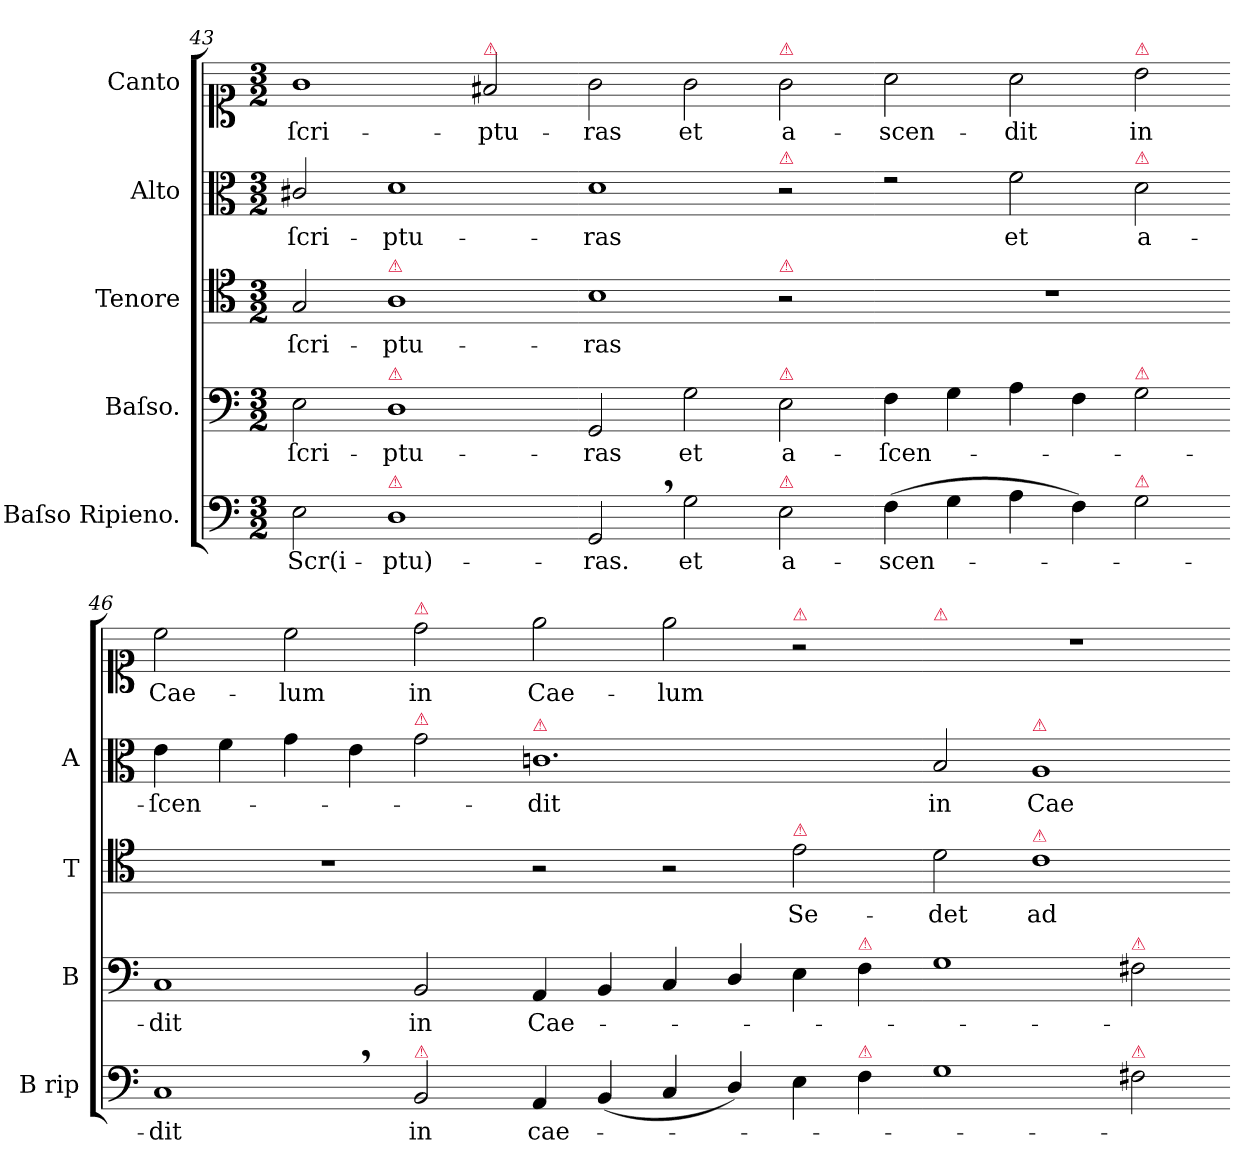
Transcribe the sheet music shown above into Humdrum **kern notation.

**kern	**text	**kern	**text	**kern	**text	**kern	**text	**kern	**text
*part5	*part5	*part4	*part4	*part3	*part3	*part2	*part2	*part1	*part1
*staff5	*staff5	*staff4	*staff4	*staff3	*staff3	*staff2	*staff2	*staff1	*staff1
*I"Baſso Ripieno.	*	*I"Baſso.	*	*I"Tenore	*	*I"Alto	*	*I"Canto	*
*I'B rip	*	*I'B	*	*I'T	*	*I'A	*	*	*
*clefF4	*	*clefF4	*	*clefC4	*	*clefC3	*	*clefC1	*
*k[]	*	*k[]	*	*k[]	*	*k[]	*	*k[]	*
*M3/2	*	*M3/2	*	*M3/2	*	*M3/2	*	*M3/2	*
=43	=43	=43	=43	=43	=43	=43	=43	=43	=43
2E\	Scr(i-	2E\	ſcri-	2G/	ſcri-	2c#X/	ſcri-	1g	ſcri-
!	!	!	!	!LO:TX:a:color=crimson:t=⚠	!	!	!	!	!
!	!	!LO:TX:a:color=crimson:t=⚠	!	!	!	!	!	!	!
!LO:TX:a:color=crimson:t=⚠	!	!	!	!	!	!	!	!	!
1D	-ptu)-	1D	-ptu-	1A	-ptu-	1d	-ptu-	.	.
!	!	!	!	!	!	!	!	!LO:TX:a:color=crimson:t=⚠	!
.	.	.	.	.	.	.	.	2f#X/	-ptu-
=44-	=44-	=44-	=44-	=44-	=44-	=44-	=44-	=44-	=44-
2GG,</	-ras.	2GG/	-ras	1B	-ras	1d	-ras	2g\	-ras
2G\	et	2G\	et	.	.	.	.	2g\	et
!	!	!	!	!	!	!	!	!LO:TX:a:color=crimson:t=⚠	!
!	!	!	!	!	!	!LO:TX:a:color=crimson:t=⚠	!	!	!
!	!	!	!	!LO:TX:a:color=crimson:t=⚠	!	!	!	!	!
!	!	!LO:TX:a:color=crimson:t=⚠	!	!	!	!	!	!	!
!LO:TX:a:color=crimson:t=⚠	!	!	!	!	!	!	!	!	!
2E\	a-	2E\	a-	2r	.	2r	.	2g\	a-
=45-	=45-	=45-	=45-	=45-	=45-	=45-	=45-	=45-	=45-
(4F\	-scen-	4F\	-ſcen-	1.r	.	2re	.	2a\	-scen-
4G\	.	4G\	.	.	.	.	.	.	.
4A\	.	4A\	.	.	.	2f\	et	2a\	-dit
4F\)	.	4F\	.	.	.	.	.	.	.
!	!	!	!	!	!	!	!	!LO:TX:a:color=crimson:t=⚠	!
!	!	!	!	!	!	!LO:TX:a:color=crimson:t=⚠	!	!	!
!	!	!LO:TX:a:color=crimson:t=⚠	!	!	!	!	!	!	!
!LO:TX:a:color=crimson:t=⚠	!	!	!	!	!	!	!	!	!
2G\	.	2G\	.	.	.	2d\	a-	2b\	in
=46-	=46-	=46-	=46-	=46-	=46-	=46-	=46-	=46-	=46-
1C,<	-dit	1C	-dit	1.r	.	4e\	-ſcen-	2cc\	Cae-
.	.	.	.	.	.	4f\	.	.	.
.	.	.	.	.	.	4g\	.	2cc\	-lum
.	.	.	.	.	.	4e\	.	.	.
!	!	!	!	!	!	!	!	!LO:TX:a:color=crimson:t=⚠	!
!	!	!	!	!	!	!LO:TX:a:color=crimson:t=⚠	!	!	!
!LO:TX:a:color=crimson:t=⚠	!	!	!	!	!	!	!	!	!
2BB/	in	2BB/	in	.	.	2g\	.	2dd\	in
=47-	=47-	=47-	=47-	=47-	=47-	=47-	=47-	=47-	=47-
!	!	!	!	!	!	!LO:TX:a:color=crimson:t=⚠	!	!	!
4AA/	cae-	4AA/	Cae-	2r	.	1.cn	dit	2ee\	Cae-
(4BB/	.	4BB/	.	.	.	.	.	.	.
4C/	.	4C/	.	2r	.	.	.	2ee\	-lum
4D/)	.	4D/	.	.	.	.	.	.	.
!	!	!	!	!	!	!	!	!LO:TX:a:color=crimson:t=⚠	!
!	!	!	!	!LO:TX:a:color=crimson:t=⚠	!	!	!	!	!
4E\	.	4E\	.	2e\	Se-	.	.	2r	.
!	!	!LO:TX:a:color=crimson:t=⚠	!	!	!	!	!	!	!
!LO:TX:a:color=crimson:t=⚠	!	!	!	!	!	!	!	!	!
4F\	.	4F\	.	.	.	.	.	.	.
=48-	=48-	=48-	=48-	=48-	=48-	=48-	=48-	=48-	=48-
!	!	!	!	!	!	!	!	!LO:TX:a:color=crimson:t=⚠	!
1G	.	1G	.	2d\	-det	2B/	in	1.r	.
!	!	!	!	!	!	!LO:TX:a:color=crimson:t=⚠	!	!	!
!	!	!	!	!LO:TX:a:color=crimson:t=⚠	!	!	!	!	!
.	.	.	.	1c	ad	1A	Cae-	.	.
!	!	!LO:TX:a:color=crimson:t=⚠	!	!	!	!	!	!	!
!LO:TX:a:color=crimson:t=⚠	!	!	!	!	!	!	!	!	!
2F#X\	.	2F#X\	.	.	.	.	.	.	.
=-	=-	=-	=-	=-	=-	=-	=-	=-	=-
*-	*-	*-	*-	*-	*-	*-	*-	*-	*-
